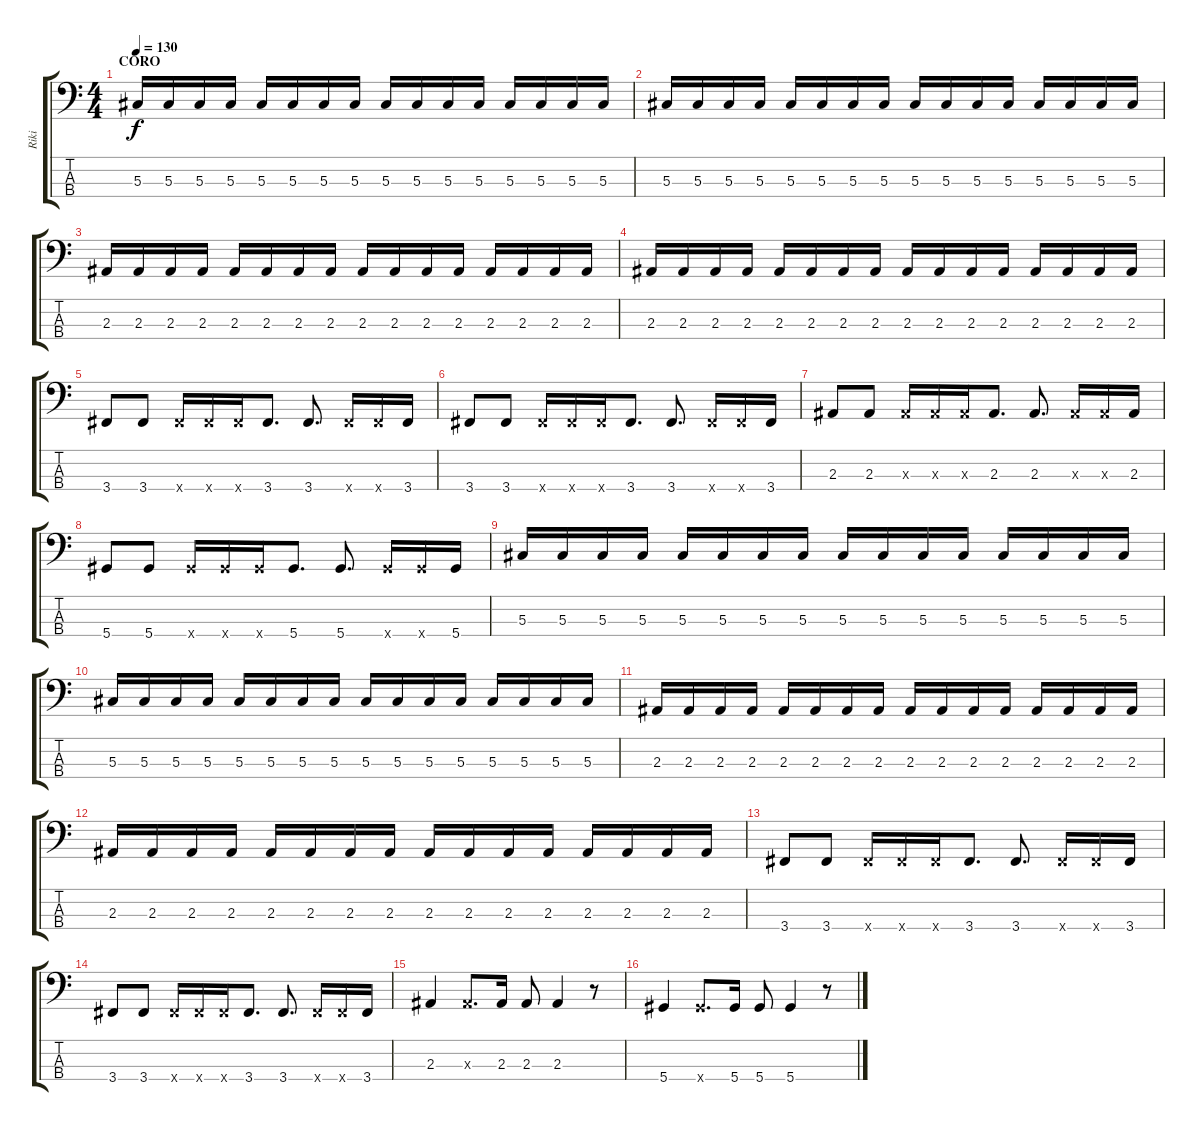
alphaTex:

\track ("Riki" "Riki") {instrument electricbasspick}
\staff {score tabs}
\tuning (Gb2 Db2 Ab1 Eb1) {hide}
\ts (4 4)
\section ("" "CORO")
\tempo 130
\clef f4
\ks c
5.3.16{dy f} 5.3.16 5.3.16 5.3.16 5.3.16 5.3.16 5.3.16 5.3.16 5.3.16 5.3.16 5.3.16 5.3.16 5.3.16 5.3.16 5.3.16 5.3.16 |
5.3.16 5.3.16 5.3.16 5.3.16 5.3.16 5.3.16 5.3.16 5.3.16 5.3.16 5.3.16 5.3.16 5.3.16 5.3.16 5.3.16 5.3.16 5.3.16 |
2.3.16 2.3.16 2.3.16 2.3.16 2.3.16 2.3.16 2.3.16 2.3.16 2.3.16 2.3.16 2.3.16 2.3.16 2.3.16 2.3.16 2.3.16 2.3.16 |
2.3.16 2.3.16 2.3.16 2.3.16 2.3.16 2.3.16 2.3.16 2.3.16 2.3.16 2.3.16 2.3.16 2.3.16 2.3.16 2.3.16 2.3.16 2.3.16 |
3.4.8 3.4.8 3.4{x}.16 3.4{x}.16 3.4{x}.16 3.4.8{d} 3.4.8{d} 3.4{x}.16 3.4{x}.16 3.4.16 |
3.4.8 3.4.8 3.4{x}.16 3.4{x}.16 3.4{x}.16 3.4.8{d} 3.4.8{d} 3.4{x}.16 3.4{x}.16 3.4.16 |
2.3.8 2.3.8 2.3{x}.16 2.3{x}.16 2.3{x}.16 2.3.8{d} 2.3.8{d} 2.3{x}.16 2.3{x}.16 2.3.16 |
5.4.8 5.4.8 5.4{x}.16 5.4{x}.16 5.4{x}.16 5.4.8{d} 5.4.8{d} 5.4{x}.16 5.4{x}.16 5.4.16 |
5.3.16 5.3.16 5.3.16 5.3.16 5.3.16 5.3.16 5.3.16 5.3.16 5.3.16 5.3.16 5.3.16 5.3.16 5.3.16 5.3.16 5.3.16 5.3.16 |
5.3.16 5.3.16 5.3.16 5.3.16 5.3.16 5.3.16 5.3.16 5.3.16 5.3.16 5.3.16 5.3.16 5.3.16 5.3.16 5.3.16 5.3.16 5.3.16 |
2.3.16 2.3.16 2.3.16 2.3.16 2.3.16 2.3.16 2.3.16 2.3.16 2.3.16 2.3.16 2.3.16 2.3.16 2.3.16 2.3.16 2.3.16 2.3.16 |
2.3.16 2.3.16 2.3.16 2.3.16 2.3.16 2.3.16 2.3.16 2.3.16 2.3.16 2.3.16 2.3.16 2.3.16 2.3.16 2.3.16 2.3.16 2.3.16 |
3.4.8 3.4.8 3.4{x}.16 3.4{x}.16 3.4{x}.16 3.4.8{d} 3.4.8{d} 3.4{x}.16 3.4{x}.16 3.4.16 |
3.4.8 3.4.8 3.4{x}.16 3.4{x}.16 3.4{x}.16 3.4.8{d} 3.4.8{d} 3.4{x}.16 3.4{x}.16 3.4.16 |
2.3.4 2.3{x}.8{d} 2.3.16 2.3.8 2.3.4 r.8 |
5.4.4 5.4{x}.8{d} 5.4.16 5.4.8 5.4.4 r.8
